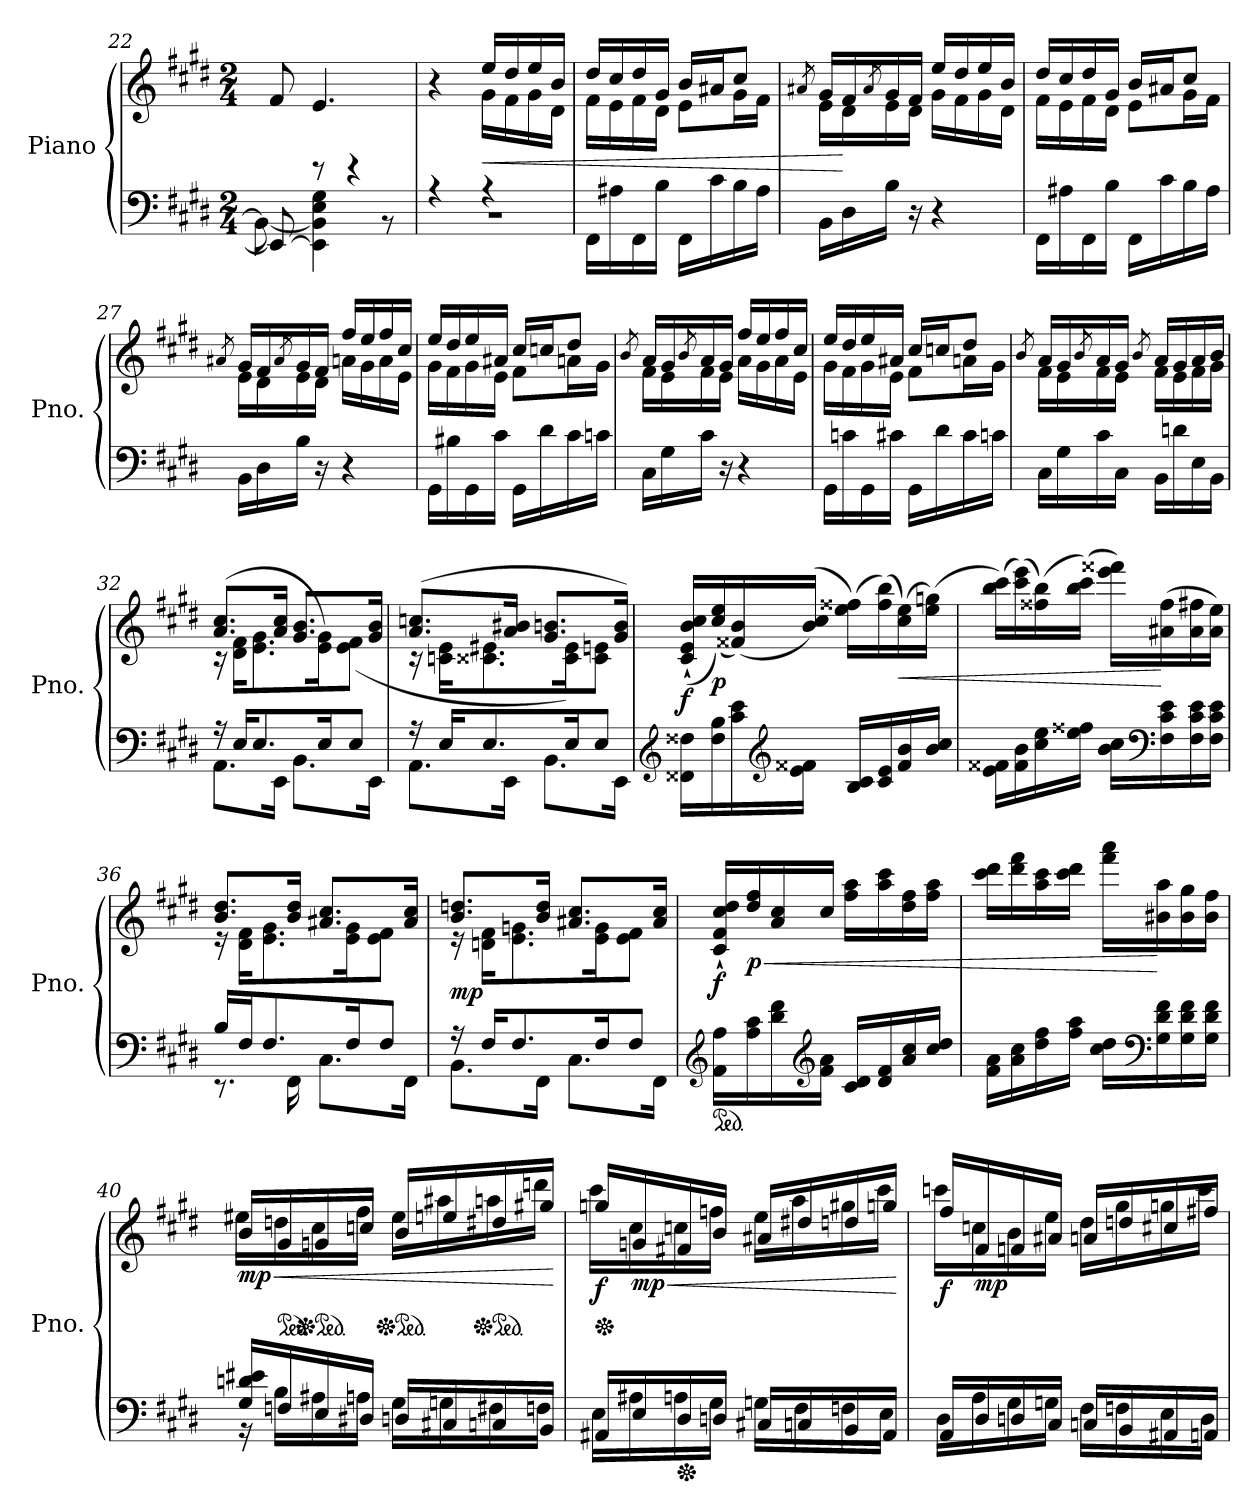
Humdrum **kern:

**kern	**kern	**dynam
*part1	*part1	*part1
*staff2	*staff1	*staff1/2
*I"Piano	*	*
*I'Pno.	*	*
*clefF4	*clefG2	*
*k[f#c#g#d#]	*k[f#c#g#d#]	*
*M2/4	*M2/4	*
=22	=22	=22
*^	*	*
8EE/_	8BB\_	8f#/	.
*	*	*MM48	*
8r	4EE\] 4BB\] 4E\ 4G#\	4.e/	.
4r	.	.	.
.	8r	.	.
!!LO:PB:g=z
=23	=23	=23	=23
*	*	*^	*
4r	2r	4r	4ryy	.
*	*	*MM43	*	*
!	!	!	!	!LO:HP:b
4r	.	16ee/LL	16g#\LL	<
.	.	16dd#/	16f#\	.
*	*	*MM45	*	*
.	.	16ee/	16g#\	.
.	.	16b/JJ	16d#\JJ	.
*v	*v	*	*	*
=24	=24	=24	=24
*	*MM47	*	*
16FF#\LL	16dd#/LL	16f#\LL	.
16A#X\	16cc#/	16e\	.
*	*MM49	*	*
16FF#\	16dd#/	16f#\	.
16B\JJ	16g#/JJ	16d#\JJ	.
16FF#\LL	16b/LL	8e\L	.
*	*MM50	*	*
16c#\	16a#X/J	.	.
16B\	8cc#/J	16g#\L	.
16A#\JJ	.	16f#\JJ	.
=25	=25	=25	=25
*	*MM51	*	*
.	8qa#X/	.	.
16BB\LL	16g#/LL	16e\LL	.
16D#\	16f#/	16d#\	[
*	*MM52	*	*
.	8qa#/	.	.
16B\JJ	16g#/	16e\	.
16r	16f#/JJ	16d#\JJ	.
4r	16ee/LL	16g#\LL	.
.	16dd#/	16f#\	.
*	*MM54	*	*
.	16ee/	16g#\	.
.	16b/JJ	16d#\JJ	.
=26	=26	=26	=26
*	*MM55	*	*
16FF#\LL	16dd#/LL	16f#\LL	.
16A#X\	16cc#/	16e\	.
*	*MM58	*	*
16FF#\	16dd#/	16f#\	.
16B\JJ	16g#/JJ	16d#\JJ	.
16FF#\LL	16b/LL	8e\L	.
16c#\	16a#X/J	.	.
16B\	8cc#/J	16g#\L	.
16A#\JJ	.	16f#\JJ	.
!!LO:LB:g=z	!!
=27	=27	=27	=27
.	8qa#X/	.	.
16BB\LL	16g#/LL	16e\LL	.
16D#\	16f#/	16d#\	.
.	8qa#/	.	.
16B\JJ	16g#/	16e\	.
16r	16f#/JJ	16d#\JJ	.
4r	16ff#/LL	16an\LL	.
.	16ee/	16g#\	.
.	16ff#/	16a\	.
.	16cc#/JJ	16e\JJ	.
=28	=28	=28	=28
16GG#\LL	16ee/LL	16g#\LL	.
16B#X\	16dd#/	16f#\	.
16GG#\	16ee/	16g#\	.
16c#\JJ	16a#X/JJ	16e\JJ	.
16GG#\LL	16cc#/LL	8f#\L	.
16d#\	16ccn/J	.	.
16c#\	8dd#/J	16an\L	.
16cn\JJ	.	16g#\JJ	.
=29	=29	=29	=29
.	8qb/	.	.
16C#\LL	16a/LL	16f#\LL	.
16G#\	16g#/	16e\	.
.	8qb/	.	.
16c#\JJ	16a/	16f#\	.
16r	16g#/JJ	16e\JJ	.
4r	16ff#/LL	16a\LL	.
.	16ee/	16g#\	.
.	16ff#/	16a\	.
.	16cc#/JJ	16e\JJ	.
!!LO:LB:g=z	!!
=30	=30	=30	=30
16GG#\LL	16ee/LL	16g#\LL	.
16cn\	16dd#/	16f#\	.
16GG#\	16ee/	16g#\	.
16c#X\JJ	16a#X/JJ	16e\JJ	.
16GG#\LL	16cc#/LL	8f#\L	.
16d#\	16ccn/J	.	.
16c#\	8dd#/J	16an\L	.
16cn\JJ	.	16g#\JJ	.
=31	=31	=31	=31
.	8qb/	.	.
16C#\LL	16a/LL	16f#\LL	.
16G#\	16g#/	16e\	.
.	8qb/	.	.
16c#\	16a/	16f#\	.
16C#\JJ	16g#/JJ	16e\JJ	.
.	8qb/	.	.
16BB\LL	16a/LL	16f#\LL	.
16dn\	16g#/	16e\	.
16E\	16a/	16f#\	.
16BB\JJ	16b/JJ	16g#\JJ	.
=32	=32	=32	=32
*^	*	*	*
16r	8.AA\L	(8.a/ 8.cc#/L	16r	.
16E/KL	.	.	16d#\ 16f#\KL	.
8.E/	.	.	8.e\ 8.g#\	.
.	16EE\Jk	16a/ 16cc#/Jk	.	.
.	8.BB\L	8.g#/ 8.b/L	.	.
16E/K	.	.	16e\ 16g#\K)	.
8E/J	.	.	(8e\ 8f#\J	.
.	16EE\Jk	(16g#/ 16b/Jk	.	.
!!LO:LB:g=z	!!
=33	=33	=33	=33	=33
16r	8.AA\L	(8.a/ 8.ccn/L	16r	.
16E/KL	.	.	16cn\ 16e\KL	.
8.E/	.	.	8.c##X\ 8.e#X\	.
.	16EE\Jk	16a/ 16b#X/Jk	.	.
.	8.BB\L	8.g#/ 8.bn/L	.	.
16E/K	.	.	16c##\ 16e#\K)	.
8E/J	.	.	8c##\ 8en\J	.
.	16EE\Jk	16g#/ 16b/Jk)	.	.
*v	*v	*	*	*
*	*v	*v	*
=34	=34	=34
*	*MM68	*
*^	*	*
!	!	!	!LO:DY:b
*v	*v	*	*
16FF##X\ 16F##X\LL	(16c#/` 16e/` 16b/` 16cc#/`LL	f
!	!	!LO:DY:b
16F##\ 16B\	(16cc#/ 16ee/)	p
16c#\ 16e\	(16f##X/ 16b/)	.
*clefG2	*	*
16e\ 16f##X\JJ	(16b/ 16cc#/JJ)	.
16B/ 16c#/LL	(16ee\ 16ff##X\LL)	.
16c#/ 16e/	(16ff##\ 16bb\)	.
!	!	!LO:HP:b
16f##/ 16b/	(16cc#\ 16ee\)	<
16b/ 16cc#/JJ	(16ee\ 16ggn\JJ)	.
!!LO:LB:g=z
=35	=35	=35
16e\ 16f##X\LL	(16bb\ 16ccc#\LL)	.
16f##\ 16b\	(16ccc#\ 16eee\)	.
16cc#\ 16ee\	(16ff##X\ 16bb\)	.
16ee\ 16ff##X\JJ	(16bb\ 16ccc#\JJ)	.
16b\ 16cc#\LL	16eee\ 16fff##X\LL)	.
*clefF4	*	*
16F#\ 16c#\ 16e\	(16a#X\ 16ff##\	[
16F#\ 16c#\ 16e\	16a#\ 16ff#X\	.
16F#\ 16c#\ 16e\JJ	16a#\ 16ee\JJ)	.
=36	=36	=36
*	*MM60	*
*^	*^	*
16B/LL	8.r	8.b/ 8.dd#/L	16r	.
16F#/J	.	.	16d#\ 16f#\KL	.
8.F#/	.	.	8.e\ 8.g#\	.
.	16FF#\	16b/ 16dd#/Jk	.	.
.	8.C#\L	8.a#X/ 8.cc#/L	.	.
16F#/K	.	.	16e\ 16g#\K	.
8F#/J	.	.	8e\ 8f#\J	.
.	16FF#\Jk	16a#/ 16cc#/Jk	.	.
=37	=37	=37	=37	=37
!	!	!	!	!LO:DY:b
16r	8.BB\L	8.b/ 8.ddn/L	16r	mp
16F#/KL	.	.	16dn\ 16f#\KL	.
8.F#/	.	.	8.e\ 8.gn\	.
.	16FF#\Jk	16b/ 16dd/Jk	.	.
.	8.C#\L	8.a#X/ 8.cc#/L	.	.
16F#/K	.	.	16e\ 16g\K	.
8F#/J	.	.	8e\ 8f#\J	.
.	16FF#\Jk	16a#/ 16cc#/Jk	.	.
*v	*v	*	*	*
*	*v	*v	*
!!LO:PB:g=z
=38	=38	=38
*ped	*	*
*	*MM68	*
*^	*	*
!	!	!	!LO:DY:b
*v	*v	*	*
16AA\ 16A\LL	16c#/` 16f#/` 16cc#/` 16dd#/`LL	f
!	!	!LO:HP:b
!	!	!LO:DY:n=1:b
16A\ 16c#\	16dd#/ 16ff#/	< p
16d#\ 16f#\	16a/ 16cc#/	.
*clefG2	*	*
16f#\ 16a\JJ	16cc#/JJ	.
16c#/ 16d#/LL	16ff#\ 16aa\LL	.
16d#/ 16f#/	16aa\ 16ccc#\	.
16a/ 16cc#/	16dd#\ 16ff#\	.
16cc#/ 16dd#/JJ	16ff#\ 16aa\JJ	.
=39	=39	=39
16f#\ 16a\LL	16ccc#\ 16ddd#\LL	.
16a\ 16cc#\	16ddd#\ 16fff#\	.
16dd#\ 16ff#\	16aa\ 16ccc#\	.
16ff#\ 16aa\JJ	16ccc#\ 16ddd#\JJ	.
16cc#\ 16dd#\LL	16fff#\ 16aaa\LL	.
*clefF4	*	*
16G#\ 16d#\ 16f#\	16b#X\ 16aa\	[
16G#\ 16d#\ 16f#\	16b#\ 16gg#\	.
16G#\ 16d#\ 16f#\JJ	16b#\ 16ff#\JJ	.
!!LO:LB:g=z
=40	=40	=40
*	*MM55	*
*^	*	*
!	!	!	!LO:HP:b
*	*	*^	*
!	!	!	!	!LO:DY:n=1:b
16G#/ 16dn/ 16e#X/LL	16r	16b/LL	16ee#X\LL	< mp
*	*	*ped	*	*
16Fn/	16B\LL	16g#/	16ddn\	.
*	*	*Xped	*	*
*	*	*ped	*	*
16E/	16A#X\	16gn/	16cc#\	.
16D#X/JJ	16An\JJ	16ccn/JJ	16ff#\JJ	.
*	*	*Xped	*	*
*	*	*ped	*	*
16Dn/LL	16G#\LL	16b/LL	16ee#\LL	.
16C#X/	16Gn\	16een/	16aa#X\	.
*	*	*Xped	*	*
*	*	*ped	*	*
16Cn/	16F#X\	16dd#X/	16aan\	.
16BB/JJ	16Fn\JJ	16gg#X/JJ	16dddn\JJ	.
*v	*v	*	*	*
*	*v	*v	*
.	.	[
=41	=41	=41
*^	*	*
*	*	*Xped	*
*	*	*^	*
!	!	!	!	!LO:DY:b
16AA#X/LL	16E\LL	16ggn/LL	16ccc#\LL	f
!	!	!	!	!LO:HP:b
!	!	!	!	!LO:DY:n=1:b
16E/	16A#X\	16gn/	16cc#\	< mp
*Xped	*	*	*	*
16D#/	16An\	16f#X/	16ccn\	.
16Dn/JJ	16G#\JJ	16b/JJ	16ffn\JJ	.
16C#X/LL	16Gn\LL	16a#X/LL	16ee\LL	.
16Cn/	16F#\	16dd#X/	16aa\	.
16BB/	16Fn\	16ddn/	16gg#X\	.
16AA#/JJ	16E\JJ	16ggn/JJ	16ccc#\JJ	.
*v	*v	*	*	*
*	*v	*v	*
.	.	[
!!LO:LB:g=z
=42	=42	=42
*^	*^	*
!	!	!	!	!LO:DY:b
16AA/LL	16D#\LL	16ff#/LL	16cccn\LL	f
!	!	!	!	!LO:DY:b
16D#/	16A\	16f#/	16ccn\	mp
16Dn/	16G#\	16fn/	16b\	.
16C#/JJ	16Gn\JJ	16a#X/JJ	16ee\JJ	.
16Cn/LL	16F#\LL	16an/LL	16dd#\LL	.
16BB/	16Fn\	16ddn/	16gg#\	.
16AA#X/	16E\	16cc#X/	16ggn\	.
16AAn/JJ	16D\JJ	16ff#X/JJ	16ccc\JJ	.
*v	*v	*	*	*
*	*v	*v	*
=	=	=
*-	*-	*-
